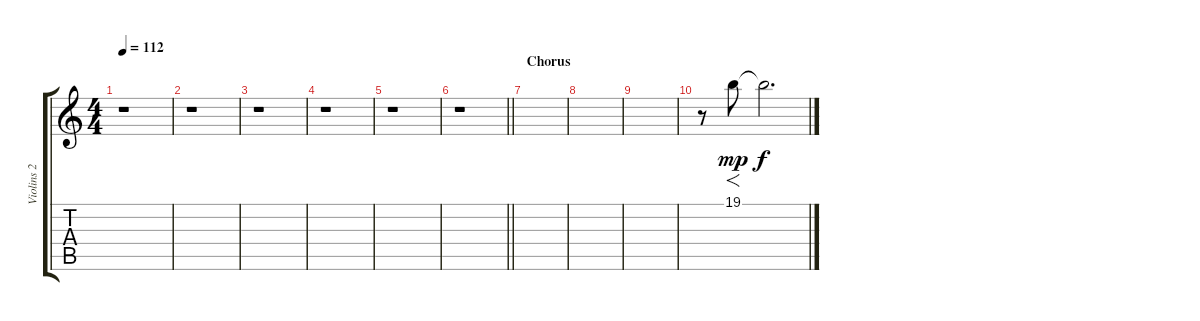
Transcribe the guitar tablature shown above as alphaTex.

\track ("Violins 2" "Violins 2") {instrument violin}
\staff {score tabs}
\tuning (E4 B3 G3 D3 A2 E2) {hide}
\ts (4 4)
\tempo 112
\clef g2
\ks c
r.1{dy mp} |
r.1 |
r.1 |
r.1 |
r.1 |
\barLineRight lightlight
r.1 |
\section ("" "Chorus")
|
|
|
r.8 19.1.8{f} 19.1{t}.2{d dy f}
